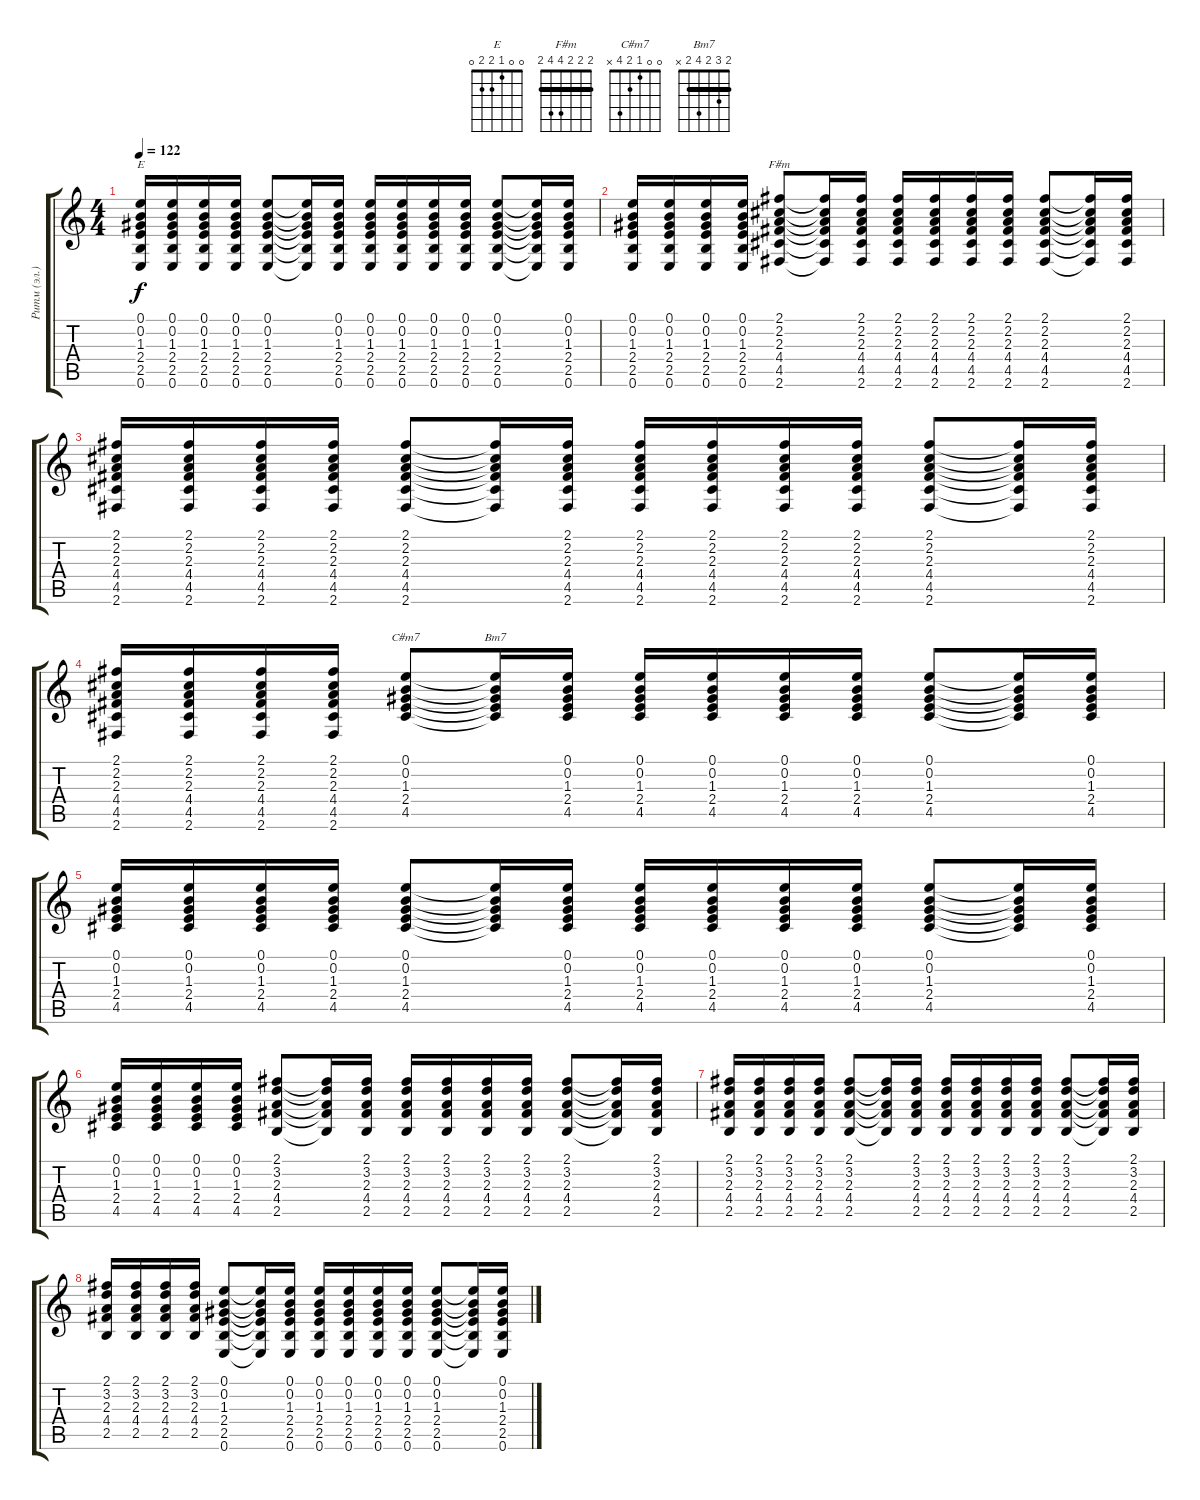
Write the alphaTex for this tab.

\track ("Ритм (эл.)" "Ритм (эл.)") {instrument electricguitarclean}
\staff {score tabs}
\tuning (E4 B3 G3 D3 A2 E2) {hide}
\chord ("E" 0 0 1 2 2 0)
\chord ("F#m" 2 2 2 4 4 2) {barre 2}
\chord ("C#m7" 0 0 1 2 4 x)
\chord ("Bm7" 2 3 2 4 2 x) {barre 2}
\ts (4 4)
\tempo 122
\clef g2
\ks c
(0.1 0.2 1.3 2.4 2.5 0.6).16{ch "E" dy f} (0.1 0.2 1.3 2.4 2.5 0.6).16 (0.1 0.2 1.3 2.4 2.5 0.6).16 (0.1 0.2 1.3 2.4 2.5 0.6).16 (0.1 0.2 1.3 2.4 2.5 0.6).8 (0.1{t} 0.2{t} 1.3{t} 2.4{t} 2.5{t} 0.6{t}).16 (0.1 0.2 1.3 2.4 2.5 0.6).16 (0.1 0.2 1.3 2.4 2.5 0.6).16 (0.1 0.2 1.3 2.4 2.5 0.6).16 (0.1 0.2 1.3 2.4 2.5 0.6).16 (0.1 0.2 1.3 2.4 2.5 0.6).16 (0.1 0.2 1.3 2.4 2.5 0.6).8 (0.1{t} 0.2{t} 1.3{t} 2.4{t} 2.5{t} 0.6{t}).16 (0.1 0.2 1.3 2.4 2.5 0.6).16 |
(0.1 0.2 1.3 2.4 2.5 0.6).16 (0.1 0.2 1.3 2.4 2.5 0.6).16 (0.1 0.2 1.3 2.4 2.5 0.6).16 (0.1 0.2 1.3 2.4 2.5 0.6).16 (2.1 2.2 2.3 4.4 4.5 2.6).8{ch "F#m"} (2.1{t} 2.2{t} 2.3{t} 4.4{t} 4.5{t} 2.6{t}).16 (2.1 2.2 2.3 4.4 4.5 2.6).16 (2.1 2.2 2.3 4.4 4.5 2.6).16 (2.1 2.2 2.3 4.4 4.5 2.6).16 (2.1 2.2 2.3 4.4 4.5 2.6).16 (2.1 2.2 2.3 4.4 4.5 2.6).16 (2.1 2.2 2.3 4.4 4.5 2.6).8 (2.1{t} 2.2{t} 2.3{t} 4.4{t} 4.5{t} 2.6{t}).16 (2.1 2.2 2.3 4.4 4.5 2.6).16 |
(2.1 2.2 2.3 4.4 4.5 2.6).16 (2.1 2.2 2.3 4.4 4.5 2.6).16 (2.1 2.2 2.3 4.4 4.5 2.6).16 (2.1 2.2 2.3 4.4 4.5 2.6).16 (2.1 2.2 2.3 4.4 4.5 2.6).8 (2.1{t} 2.2{t} 2.3{t} 4.4{t} 4.5{t} 2.6{t}).16 (2.1 2.2 2.3 4.4 4.5 2.6).16 (2.1 2.2 2.3 4.4 4.5 2.6).16 (2.1 2.2 2.3 4.4 4.5 2.6).16 (2.1 2.2 2.3 4.4 4.5 2.6).16 (2.1 2.2 2.3 4.4 4.5 2.6).16 (2.1 2.2 2.3 4.4 4.5 2.6).8 (2.1{t} 2.2{t} 2.3{t} 4.4{t} 4.5{t} 2.6{t}).16 (2.1 2.2 2.3 4.4 4.5 2.6).16 |
(2.1 2.2 2.3 4.4 4.5 2.6).16 (2.1 2.2 2.3 4.4 4.5 2.6).16 (2.1 2.2 2.3 4.4 4.5 2.6).16 (2.1 2.2 2.3 4.4 4.5 2.6).16 (0.1 0.2 1.3 2.4 4.5).8{ch "C#m7"} (0.1{t} 0.2{t} 1.3{t} 2.4{t} 4.5{t}).16{ch "Bm7"} (0.1 0.2 1.3 2.4 4.5).16 (0.1 0.2 1.3 2.4 4.5).16 (0.1 0.2 1.3 2.4 4.5).16 (0.1 0.2 1.3 2.4 4.5).16 (0.1 0.2 1.3 2.4 4.5).16 (0.1 0.2 1.3 2.4 4.5).8 (0.1{t} 0.2{t} 1.3{t} 2.4{t} 4.5{t}).16 (0.1 0.2 1.3 2.4 4.5).16 |
(0.1 0.2 1.3 2.4 4.5).16 (0.1 0.2 1.3 2.4 4.5).16 (0.1 0.2 1.3 2.4 4.5).16 (0.1 0.2 1.3 2.4 4.5).16 (0.1 0.2 1.3 2.4 4.5).8 (0.1{t} 0.2{t} 1.3{t} 2.4{t} 4.5{t}).16 (0.1 0.2 1.3 2.4 4.5).16 (0.1 0.2 1.3 2.4 4.5).16 (0.1 0.2 1.3 2.4 4.5).16 (0.1 0.2 1.3 2.4 4.5).16 (0.1 0.2 1.3 2.4 4.5).16 (0.1 0.2 1.3 2.4 4.5).8 (0.1{t} 0.2{t} 1.3{t} 2.4{t} 4.5{t}).16 (0.1 0.2 1.3 2.4 4.5).16 |
(0.1 0.2 1.3 2.4 4.5).16 (0.1 0.2 1.3 2.4 4.5).16 (0.1 0.2 1.3 2.4 4.5).16 (0.1 0.2 1.3 2.4 4.5).16 (2.1 3.2 2.3 4.4 2.5).8 (2.1{t} 3.2{t} 2.3{t} 4.4{t} 2.5{t}).16 (2.1 3.2 2.3 4.4 2.5).16 (2.1 3.2 2.3 4.4 2.5).16 (2.1 3.2 2.3 4.4 2.5).16 (2.1 3.2 2.3 4.4 2.5).16 (2.1 3.2 2.3 4.4 2.5).16 (2.1 3.2 2.3 4.4 2.5).8 (2.1{t} 3.2{t} 2.3{t} 4.4{t} 2.5{t}).16 (2.1 3.2 2.3 4.4 2.5).16 |
(2.1 3.2 2.3 4.4 2.5).16 (2.1 3.2 2.3 4.4 2.5).16 (2.1 3.2 2.3 4.4 2.5).16 (2.1 3.2 2.3 4.4 2.5).16 (2.1 3.2 2.3 4.4 2.5).8 (2.1{t} 3.2{t} 2.3{t} 4.4{t} 2.5{t}).16 (2.1 3.2 2.3 4.4 2.5).16 (2.1 3.2 2.3 4.4 2.5).16 (2.1 3.2 2.3 4.4 2.5).16 (2.1 3.2 2.3 4.4 2.5).16 (2.1 3.2 2.3 4.4 2.5).16 (2.1 3.2 2.3 4.4 2.5).8 (2.1{t} 3.2{t} 2.3{t} 4.4{t} 2.5{t}).16 (2.1 3.2 2.3 4.4 2.5).16 |
(2.1 3.2 2.3 4.4 2.5).16 (2.1 3.2 2.3 4.4 2.5).16 (2.1 3.2 2.3 4.4 2.5).16 (2.1 3.2 2.3 4.4 2.5).16 (0.1 0.2 1.3 2.4 2.5 0.6).8 (0.1{t} 0.2{t} 1.3{t} 2.4{t} 2.5{t} 0.6{t}).16 (0.1 0.2 1.3 2.4 2.5 0.6).16 (0.1 0.2 1.3 2.4 2.5 0.6).16 (0.1 0.2 1.3 2.4 2.5 0.6).16 (0.1 0.2 1.3 2.4 2.5 0.6).16 (0.1 0.2 1.3 2.4 2.5 0.6).16 (0.1 0.2 1.3 2.4 2.5 0.6).8 (0.1{t} 0.2{t} 1.3{t} 2.4{t} 2.5{t} 0.6{t}).16 (0.1 0.2 1.3 2.4 2.5 0.6).16
